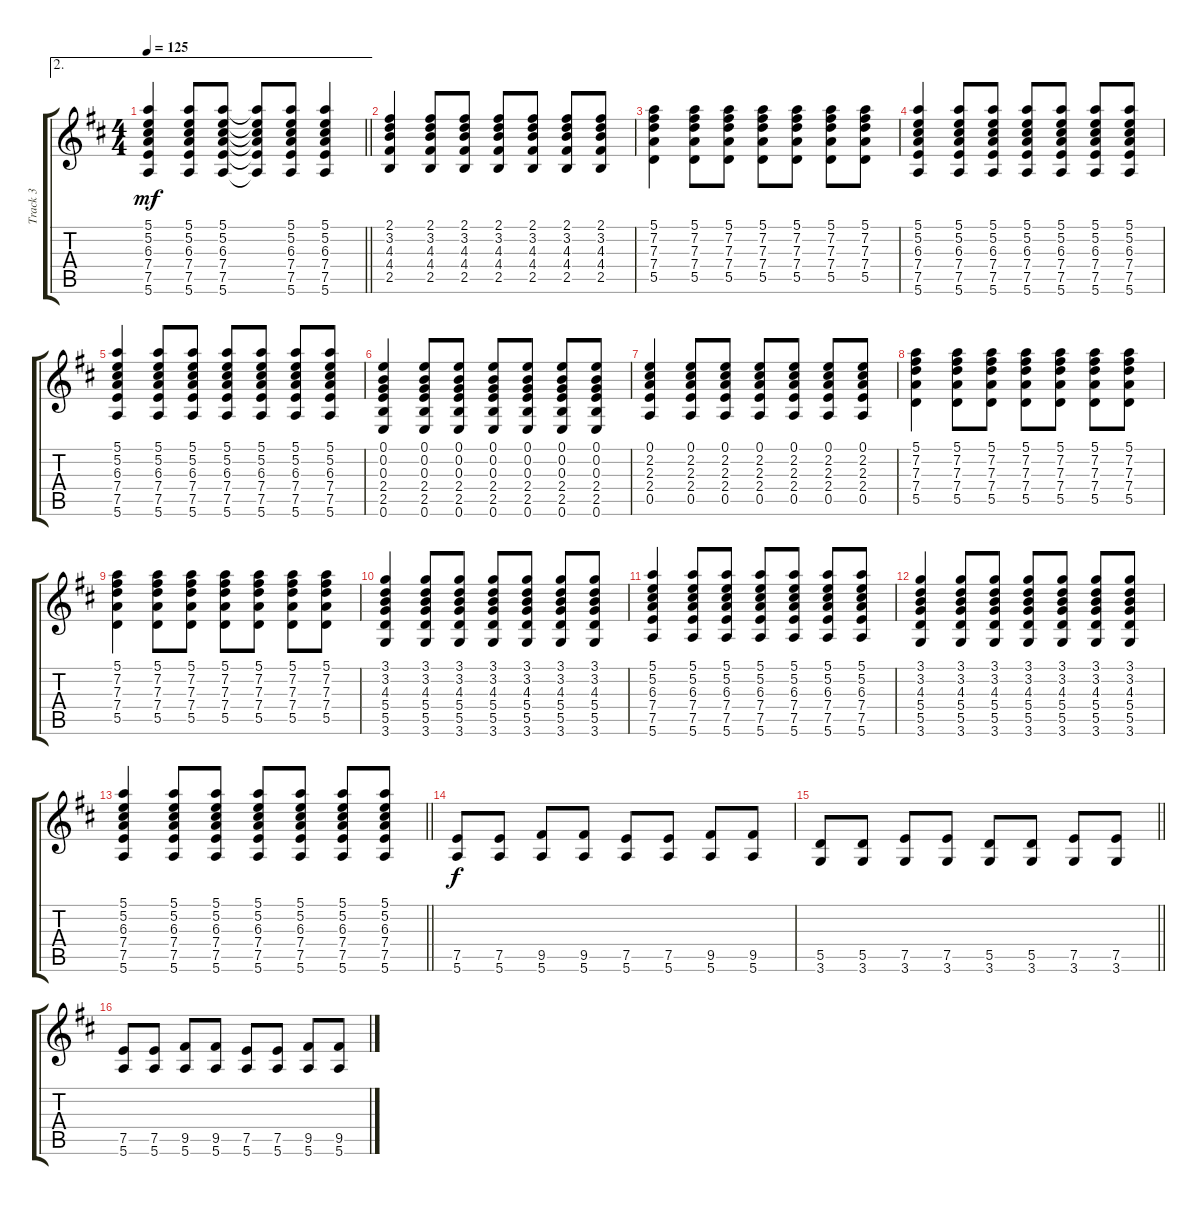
\track ("Track 3" "Track 3") {instrument electricguitarclean}
\staff {score tabs}
\tuning (E4 B3 G3 D3 A2 E2) {hide}
\ae 2
\ts (4 4)
\tempo 125
\clef g2
\barLineRight lightlight
\ks d
(5.1 5.2 6.3 7.4 7.5 5.6).4{dy mf} (5.1 5.2 6.3 7.4 7.5 5.6).8 (5.1 5.2 6.3 7.4 7.5 5.6).8 (5.1{t} 5.2{t} 6.3{t} 7.4{t} 7.5{t} 5.6{t}).8 (5.1 5.2 6.3 7.4 7.5 5.6).8 (5.1 5.2 6.3 7.4 7.5 5.6).4 |
(2.1 3.2 4.3 4.4 2.5).4 (2.1 3.2 4.3 4.4 2.5).8 (2.1 3.2 4.3 4.4 2.5).8 (2.1 3.2 4.3 4.4 2.5).8 (2.1 3.2 4.3 4.4 2.5).8 (2.1 3.2 4.3 4.4 2.5).8 (2.1 3.2 4.3 4.4 2.5).8 |
(5.1 7.2 7.3 7.4 5.5).4 (5.1 7.2 7.3 7.4 5.5).8 (5.1 7.2 7.3 7.4 5.5).8 (5.1 7.2 7.3 7.4 5.5).8 (5.1 7.2 7.3 7.4 5.5).8 (5.1 7.2 7.3 7.4 5.5).8 (5.1 7.2 7.3 7.4 5.5).8 |
(5.1 5.2 6.3 7.4 7.5 5.6).4 (5.1 5.2 6.3 7.4 7.5 5.6).8 (5.1 5.2 6.3 7.4 7.5 5.6).8 (5.1 5.2 6.3 7.4 7.5 5.6).8 (5.1 5.2 6.3 7.4 7.5 5.6).8 (5.1 5.2 6.3 7.4 7.5 5.6).8 (5.1 5.2 6.3 7.4 7.5 5.6).8 |
(5.1 5.2 6.3 7.4 7.5 5.6).4 (5.1 5.2 6.3 7.4 7.5 5.6).8 (5.1 5.2 6.3 7.4 7.5 5.6).8 (5.1 5.2 6.3 7.4 7.5 5.6).8 (5.1 5.2 6.3 7.4 7.5 5.6).8 (5.1 5.2 6.3 7.4 7.5 5.6).8 (5.1 5.2 6.3 7.4 7.5 5.6).8 |
(0.1 0.2 0.3 2.4 2.5 0.6).4 (0.1 0.2 0.3 2.4 2.5 0.6).8 (0.1 0.2 0.3 2.4 2.5 0.6).8 (0.1 0.2 0.3 2.4 2.5 0.6).8 (0.1 0.2 0.3 2.4 2.5 0.6).8 (0.1 0.2 0.3 2.4 2.5 0.6).8 (0.1 0.2 0.3 2.4 2.5 0.6).8 |
(0.1 2.2 2.3 2.4 0.5).4 (0.1 2.2 2.3 2.4 0.5).8 (0.1 2.2 2.3 2.4 0.5).8 (0.1 2.2 2.3 2.4 0.5).8 (0.1 2.2 2.3 2.4 0.5).8 (0.1 2.2 2.3 2.4 0.5).8 (0.1 2.2 2.3 2.4 0.5).8 |
(5.1 7.2 7.3 7.4 5.5).4 (5.1 7.2 7.3 7.4 5.5).8 (5.1 7.2 7.3 7.4 5.5).8 (5.1 7.2 7.3 7.4 5.5).8 (5.1 7.2 7.3 7.4 5.5).8 (5.1 7.2 7.3 7.4 5.5).8 (5.1 7.2 7.3 7.4 5.5).8 |
(5.1 7.2 7.3 7.4 5.5).4 (5.1 7.2 7.3 7.4 5.5).8 (5.1 7.2 7.3 7.4 5.5).8 (5.1 7.2 7.3 7.4 5.5).8 (5.1 7.2 7.3 7.4 5.5).8 (5.1 7.2 7.3 7.4 5.5).8 (5.1 7.2 7.3 7.4 5.5).8 |
(3.1 3.2 4.3 5.4 5.5 3.6).4 (3.1 3.2 4.3 5.4 5.5 3.6).8 (3.1 3.2 4.3 5.4 5.5 3.6).8 (3.1 3.2 4.3 5.4 5.5 3.6).8 (3.1 3.2 4.3 5.4 5.5 3.6).8 (3.1 3.2 4.3 5.4 5.5 3.6).8 (3.1 3.2 4.3 5.4 5.5 3.6).8 |
(5.1 5.2 6.3 7.4 7.5 5.6).4 (5.1 5.2 6.3 7.4 7.5 5.6).8 (5.1 5.2 6.3 7.4 7.5 5.6).8 (5.1 5.2 6.3 7.4 7.5 5.6).8 (5.1 5.2 6.3 7.4 7.5 5.6).8 (5.1 5.2 6.3 7.4 7.5 5.6).8 (5.1 5.2 6.3 7.4 7.5 5.6).8 |
(3.1 3.2 4.3 5.4 5.5 3.6).4 (3.1 3.2 4.3 5.4 5.5 3.6).8 (3.1 3.2 4.3 5.4 5.5 3.6).8 (3.1 3.2 4.3 5.4 5.5 3.6).8 (3.1 3.2 4.3 5.4 5.5 3.6).8 (3.1 3.2 4.3 5.4 5.5 3.6).8 (3.1 3.2 4.3 5.4 5.5 3.6).8 |
\barLineRight lightlight
(5.1 5.2 6.3 7.4 7.5 5.6).4 (5.1 5.2 6.3 7.4 7.5 5.6).8 (5.1 5.2 6.3 7.4 7.5 5.6).8 (5.1 5.2 6.3 7.4 7.5 5.6).8 (5.1 5.2 6.3 7.4 7.5 5.6).8 (5.1 5.2 6.3 7.4 7.5 5.6).8 (5.1 5.2 6.3 7.4 7.5 5.6).8 |
(7.5 5.6).8{dy f volume 7} (7.5 5.6).8 (9.5 5.6).8 (9.5 5.6).8 (7.5 5.6).8 (7.5 5.6).8 (9.5 5.6).8 (9.5 5.6).8 |
\barLineRight lightlight
(5.5 3.6).8 (5.5 3.6).8 (7.5 3.6).8 (7.5 3.6).8 (5.5 3.6).8 (5.5 3.6).8 (7.5 3.6).8 (7.5 3.6).8 |
(7.5 5.6).8 (7.5 5.6).8 (9.5 5.6).8 (9.5 5.6).8 (7.5 5.6).8 (7.5 5.6).8 (9.5 5.6).8 (9.5 5.6).8
